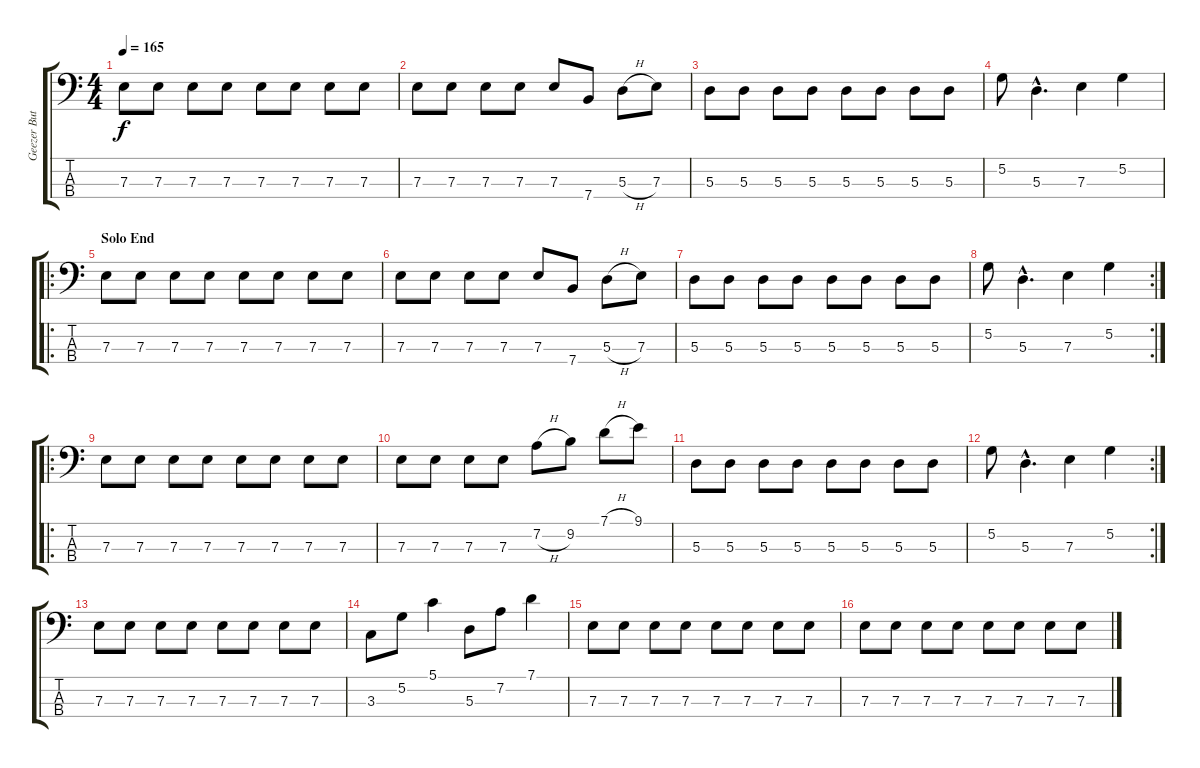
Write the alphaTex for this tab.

\track ("Geezer Butler" "Geezer But") {instrument electricbassfinger}
\staff {score tabs}
\tuning (G2 D2 A1 E1) {hide}
\ts (4 4)
\tempo 165
\clef f4
\ks c
7.3.8{dy f} 7.3.8 7.3.8 7.3.8 7.3.8 7.3.8 7.3.8 7.3.8 |
7.3.8 7.3.8 7.3.8 7.3.8 7.3.8 7.4.8 5.3{h}.8 7.3.8 |
5.3.8 5.3.8 5.3.8 5.3.8 5.3.8 5.3.8 5.3.8 5.3.8 |
5.2.8 5.3{hac}.4{d} 7.3.4 5.2.4 |
\ro
\section ("" "Solo End")
7.3.8 7.3.8 7.3.8 7.3.8 7.3.8 7.3.8 7.3.8 7.3.8 |
7.3.8 7.3.8 7.3.8 7.3.8 7.3.8 7.4.8 5.3{h}.8 7.3.8 |
5.3.8 5.3.8 5.3.8 5.3.8 5.3.8 5.3.8 5.3.8 5.3.8 |
\rc 2
5.2.8 5.3{hac}.4{d} 7.3.4 5.2.4 |
\ro
7.3.8 7.3.8 7.3.8 7.3.8 7.3.8 7.3.8 7.3.8 7.3.8 |
7.3.8 7.3.8 7.3.8 7.3.8 7.2{h}.8 9.2.8 7.1{h}.8 9.1.8 |
5.3.8 5.3.8 5.3.8 5.3.8 5.3.8 5.3.8 5.3.8 5.3.8 |
\rc 2
5.2.8 5.3{hac}.4{d} 7.3.4 5.2.4 |
7.3.8 7.3.8 7.3.8 7.3.8 7.3.8 7.3.8 7.3.8 7.3.8 |
3.3.8 5.2.8 5.1.4 5.3.8 7.2.8 7.1.4 |
7.3.8 7.3.8 7.3.8 7.3.8 7.3.8 7.3.8 7.3.8 7.3.8 |
7.3.8 7.3.8 7.3.8 7.3.8 7.3.8 7.3.8 7.3.8 7.3.8
